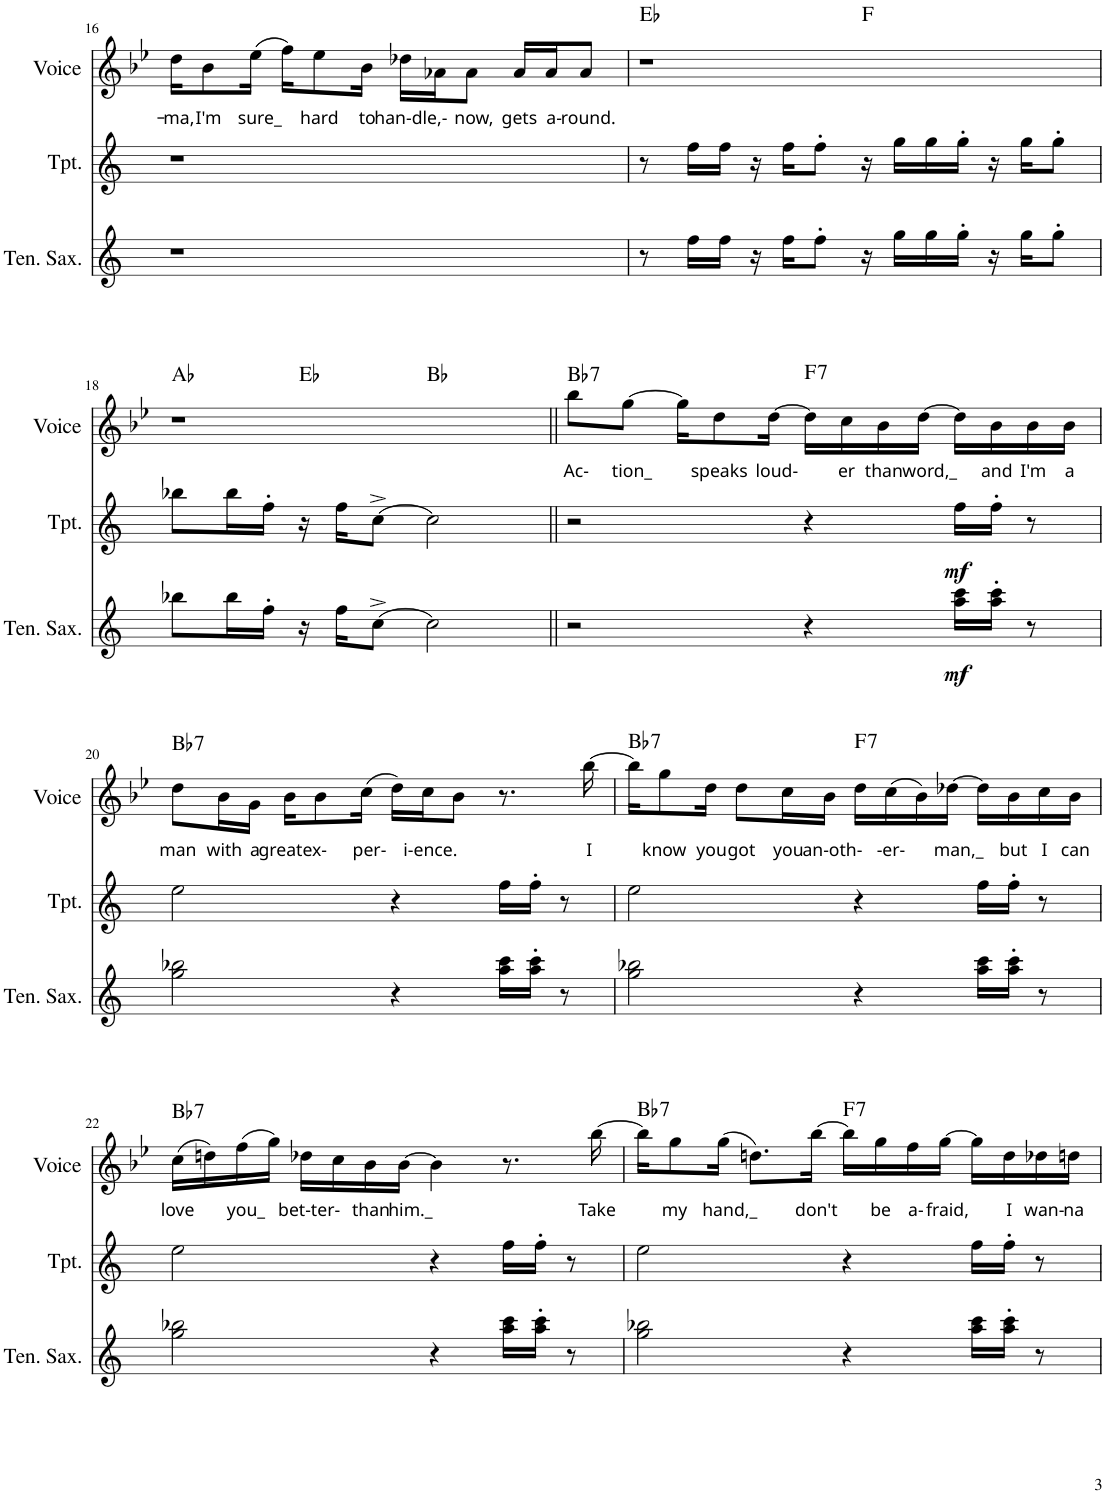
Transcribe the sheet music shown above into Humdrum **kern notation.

**kern	**dynam	**kern	**dynam	**kern	**text	**harte
*part3	*part3	*part2	*part2	*part1	*part1	*part1
*staff3	*staff3	*staff2	*staff2	*staff1	*staff1	*
*I"Tenor Saxophone	*	*I"Trumpet in Bb	*	*I"Voice	*	*
*I'Ten. Sax.	*	*I'Tpt.	*	*I'Voice	*	*
!!LO:PB:g=z
*clefG2	*	*clefG2	*	*clefG2	*	*
*Trd8c14	*	*Trd1c2	*	*	*	*
*k[]	*	*k[]	*	*k[b-e-]	*	*
*	*	*	*	*B-:	*	*
*M4/4	*	*M4/4	*	*M4/4	*	*
=16	=16	=16	=16	=16	=16	=16
!	!	!	!	!	!LO:LY:b	!
1r	.	1r	.	16dd\KL	-ma,	.
!	!	!	!	!	!LO:LY:b	!
.	.	.	.	8b-\	I'm	.
!	!	!	!	!	!LO:LY:b	!
.	.	.	.	(16ee-\Jk	sure_	.
.	.	.	.	16ff\KL)	.	.
!	!	!	!	!	!LO:LY:b	!
.	.	.	.	8ee-\	hard	.
!	!	!	!	!	!LO:LY:b	!
.	.	.	.	16b-\Jk	to	.
!	!	!	!	!	!LO:LY:b	!
.	.	.	.	16dd-X\LL	han-dle,-	.
.	.	.	.	16a-X\J	.	.
!	!	!	!	!	!LO:LY:b	!
.	.	.	.	8a-\J	now,	.
!	!	!	!	!	!LO:LY:b	!
.	.	.	.	16a-/LL	gets	.
!	!	!	!	!	!LO:LY:b	!
.	.	.	.	16a-/J	a-	.
!	!	!	!	!	!LO:LY:b	!
.	.	.	.	8a-/J	round.	.
=17	=17	=17	=17	=17	=17	=17
*	*	*	*	*^	*	*
8r	.	8r	.	1r	2ryy	.	Eb:maj
16ff\LL	.	16ff\LL	.	.	.	.	.
16ff\JJ	.	16ff\JJ	.	.	.	.	.
16r	.	16r	.	.	.	.	.
16ff\KL	.	16ff\KL	.	.	.	.	.
8ff'\J	.	8ff'\J	.	.	.	.	.
16r	.	16r	.	.	2ryy	.	F:maj
16gg\LL	.	16gg\LL	.	.	.	.	.
16gg\	.	16gg\	.	.	.	.	.
16gg'\JJ	.	16gg'\JJ	.	.	.	.	.
16r	.	16r	.	.	.	.	.
16gg\KL	.	16gg\KL	.	.	.	.	.
8gg'\J	.	8gg'\J	.	.	.	.	.
!!LO:LB:g=z
=18	=18	=18	=18	=18	=18	=18	=18
*	*	*	*	*	*^	*	*
8bb-X\L	.	8bb-X\L	.	1r	4ryy	2ryy	.	Ab:maj
16bb-\L	.	16bb-\L	.	.	.	.	.	.
16ff'\JJ	.	16ff'\JJ	.	.	.	.	.	.
16r	.	16r	.	.	2.ryy	.	.	Eb:maj
16ff\KL	.	16ff\KL	.	.	.	.	.	.
[8cc^\J	.	[8cc^\J	.	.	.	.	.	.
2cc\]	.	2cc\]	.	.	.	2ryy	.	Bb:maj
=19||	=19||	=19||	=19||	=19||	=19||	=19||	=19||	=19||
!	!	!	!	!	!	!	!LO:LY:b	!LO:H:kt=7
*	*	*	*	*v	*v	*v	*	*
2r	.	2r	.	8bb-\L	Ac-	Bb:7
!	!	!	!	!	!LO:LY:b	!
.	.	.	.	[8gg\J	tion_	.
.	.	.	.	16gg\KL]	.	.
!	!	!	!	!	!LO:LY:b	!
.	.	.	.	8dd\	speaks	.
!	!	!	!	!	!LO:LY:b	!
.	.	.	.	[16dd\Jk	loud-	.
!	!	!	!	!	!	!LO:H:kt=7
4r	.	4r	.	16dd\LL]	.	F:7
!	!	!	!	!	!LO:LY:b	!
.	.	.	.	16cc\	er	.
!	!	!	!	!	!LO:LY:b	!
.	.	.	.	16b-\	than	.
!	!	!	!	!	!LO:LY:b	!
.	.	.	.	[16dd\JJ	word,_	.
!	!LO:DY:b	!	!LO:DY:b	!	!	!
16aa\ 16ccc\LL	mf	16ff\LL	mf	16dd\LL]	.	.
!	!	!	!	!	!LO:LY:b	!
16aa\' 16ccc\'JJ	.	16ff'\JJ	.	16b-\	and	.
!	!	!	!	!	!LO:LY:b	!
8r	.	8r	.	16b-\	I'm	.
!	!	!	!	!	!LO:LY:b	!
.	.	.	.	16b-\JJ	a	.
!!LO:LB:g=z
=20	=20	=20	=20	=20	=20	=20
!	!	!	!	!	!LO:LY:b	!LO:H:kt=7
2gg\ 2bb-X\	.	2ee\	.	8dd\L	man	Bb:7
!	!	!	!	!	!LO:LY:b	!
.	.	.	.	16b-\L	with	.
!	!	!	!	!	!LO:LY:b	!
.	.	.	.	16g\JJ	a	.
!	!	!	!	!	!LO:LY:b	!
.	.	.	.	16b-\KL	greatex-	.
.	.	.	.	8b-\	.	.
!	!	!	!	!	!LO:LY:b	!
.	.	.	.	(16cc\Jk	per-	.
4r	.	4r	.	16dd\LL)	.	.
!	!	!	!	!	!LO:LY:b	!
.	.	.	.	16cc\J	i-ence.	.
.	.	.	.	8b-\J	.	.
16aa\ 16ccc\LL	.	16ff\LL	.	8.r	.	.
16aa\' 16ccc\'JJ	.	16ff'\JJ	.	.	.	.
8r	.	8r	.	.	.	.
!	!	!	!	!	!LO:LY:b	!
.	.	.	.	[16bb-\	I	.
=21	=21	=21	=21	=21	=21	=21
!	!	!	!	!	!	!LO:H:kt=7
2gg\ 2bb-X\	.	2ee\	.	16bb-\KL]	.	Bb:7
!	!	!	!	!	!LO:LY:b	!
.	.	.	.	8gg\	know	.
!	!	!	!	!	!LO:LY:b	!
.	.	.	.	16dd\Jk	you	.
!	!	!	!	!	!LO:LY:b	!
.	.	.	.	8dd\L	got	.
!	!	!	!	!	!LO:LY:b	!
.	.	.	.	16cc\L	you	.
!	!	!	!	!	!LO:LY:b	!
.	.	.	.	16b-\JJ	an-oth-	.
!	!	!	!	!	!	!LO:H:kt=7
4r	.	4r	.	16dd\LL	.	F:7
!	!	!	!	!	!LO:LY:b	!
.	.	.	.	(16cc\	-er-	.
.	.	.	.	16b-\)	.	.
!	!	!	!	!	!LO:LY:b	!
.	.	.	.	[16dd-X\JJ	man,_	.
16aa\ 16ccc\LL	.	16ff\LL	.	16dd-\LL]	.	.
!	!	!	!	!	!LO:LY:b	!
16aa\' 16ccc\'JJ	.	16ff'\JJ	.	16b-\	but	.
!	!	!	!	!	!LO:LY:b	!
8r	.	8r	.	16cc\	I	.
!	!	!	!	!	!LO:LY:b	!
.	.	.	.	16b-\JJ	can	.
!!LO:LB:g=z
=22	=22	=22	=22	=22	=22	=22
!	!	!	!	!	!LO:LY:b	!LO:H:kt=7
2gg\ 2bb-X\	.	2ee\	.	(16cc\LL	love	Bb:7
.	.	.	.	16ddn\)	.	.
!	!	!	!	!	!LO:LY:b	!
.	.	.	.	(16ff\	you_	.
.	.	.	.	16gg\JJ)	.	.
!	!	!	!	!	!LO:LY:b	!
.	.	.	.	16dd-X\LL	bet-ter-	.
.	.	.	.	16cc\	.	.
!	!	!	!	!	!LO:LY:b	!
.	.	.	.	16b-\	than	.
!	!	!	!	!	!LO:LY:b	!
.	.	.	.	[16b-\JJ	him._	.
4r	.	4r	.	4b-\]	.	.
16aa\ 16ccc\LL	.	16ff\LL	.	8.r	.	.
16aa\' 16ccc\'JJ	.	16ff'\JJ	.	.	.	.
8r	.	8r	.	.	.	.
!	!	!	!	!	!LO:LY:b	!
.	.	.	.	[16bb-\	Take	.
=23	=23	=23	=23	=23	=23	=23
!	!	!	!	!	!	!LO:H:kt=7
2gg\ 2bb-X\	.	2ee\	.	16bb-\KL]	.	Bb:7
!	!	!	!	!	!LO:LY:b	!
.	.	.	.	8gg\	my	.
!	!	!	!	!	!LO:LY:b	!
.	.	.	.	(16gg\Jk	hand,_	.
.	.	.	.	8.ddn\L)	.	.
!	!	!	!	!	!LO:LY:b	!
.	.	.	.	[16bb-\Jk	don't	.
!	!	!	!	!	!	!LO:H:kt=7
4r	.	4r	.	16bb-\LL]	.	F:7
!	!	!	!	!	!LO:LY:b	!
.	.	.	.	16gg\	be	.
!	!	!	!	!	!LO:LY:b	!
.	.	.	.	16ff\	a-	.
!	!	!	!	!	!LO:LY:b	!
.	.	.	.	[16gg\JJ	fraid,	.
16aa\ 16ccc\LL	.	16ff\LL	.	16gg\LL]	.	.
!	!	!	!	!	!LO:LY:b	!
16aa\' 16ccc\'JJ	.	16ff'\JJ	.	16dd\	I	.
!	!	!	!	!	!LO:LY:b	!
8r	.	8r	.	16dd-X\	wan-	.
!	!	!	!	!	!LO:LY:b	!
.	.	.	.	16ddn\JJ	na	.
=	=	=	=	=	=	=
*-	*-	*-	*-	*-	*-	*-
